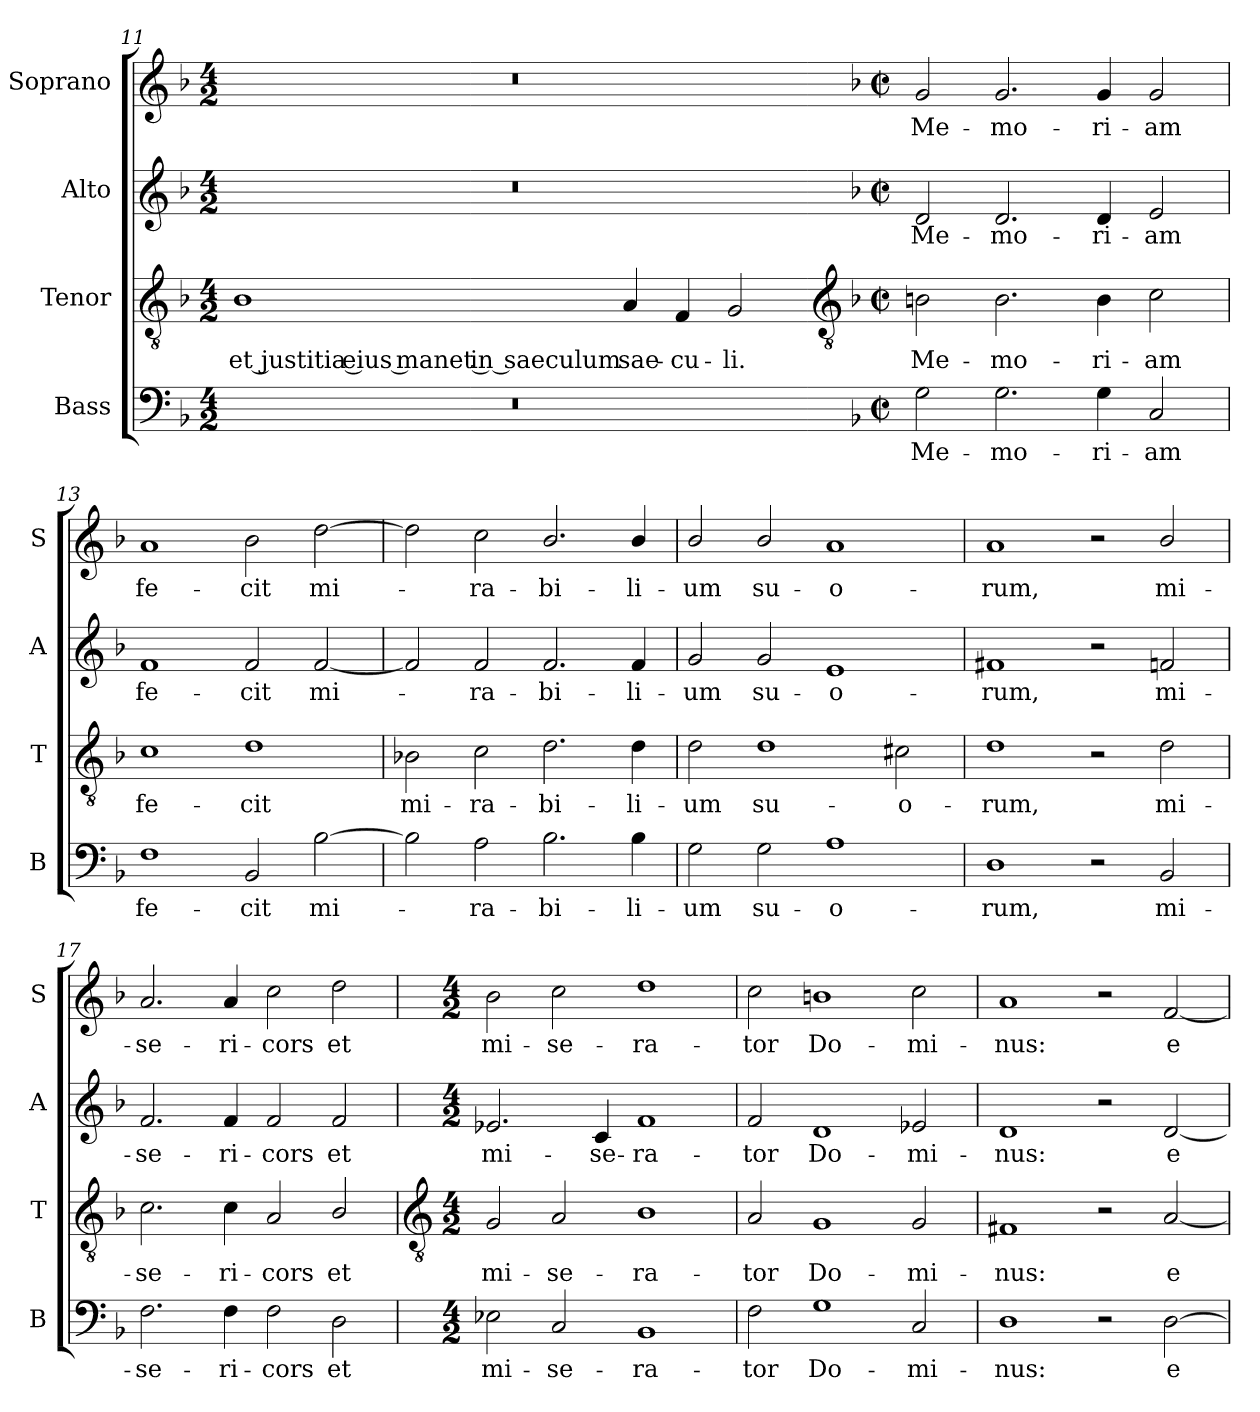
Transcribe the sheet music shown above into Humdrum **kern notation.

**kern	**text	**kern	**text	**kern	**text	**kern	**text
*part4	*part4	*part3	*part3	*part2	*part2	*part1	*part1
*staff4	*staff4	*staff3	*staff3	*staff2	*staff2	*staff1	*staff1
*I"Bass	*	*I"Tenor	*	*I"Alto	*	*I"Soprano	*
*I'B	*	*I'T	*	*I'A	*	*I'S	*
*clefF4	*	*clefGv2	*	*clefG2	*	*clefG2	*
*k[b-]	*	*k[b-]	*	*k[b-]	*	*k[b-]	*
*F:	*	*F:	*	*F:	*	*F:	*
*M4/2	*	*M4/2	*	*M4/2	*	*M4/2	*
=11	=11	=11	=11	=11	=11	=11	=11
!	!	!	!LO:LY:b	!	!	!	!
0r	.	1B-	et justitia eius manet in saeculum	0r	.	0r	.
!	!	!	!LO:LY:b	!	!	!	!
.	.	4A	sae-	.	.	.	.
!	!	!	!LO:LY:b	!	!	!	!
.	.	4F	-cu-	.	.	.	.
!	!	!	!LO:LY:b	!	!	!	!
.	.	2G	-li.	.	.	.	.
!!LO:LB:g=z
=12||	=12||	=12-	=12||	=12||	=12||	=12||	=12||
*	*	*clefGv2	*	*	*	*	*
*k[b-]	*	*	*	*k[b-]	*	*k[b-]	*
*F:	*	*	*	*F:	*	*F:	*
*M4/2	*	*M4/2	*	*M4/2	*	*M4/2	*
*met(c|)	*	*met(c|)	*	*met(c|)	*	*met(c|)	*
!	!LO:LY:b	!	!LO:LY:b	!	!LO:LY:b	!	!LO:LY:b
2G	Me-	2Bn	Me-	2d	Me-	2g	Me-
!	!LO:LY:b	!	!LO:LY:b	!	!LO:LY:b	!	!LO:LY:b
2.G	-mo-	2.B	-mo-	2.d	-mo-	2.g	-mo-
!	!LO:LY:b	!	!LO:LY:b	!	!LO:LY:b	!	!LO:LY:b
4G	-ri-	4B	-ri-	4d	-ri-	4g	-ri-
!	!LO:LY:b	!	!LO:LY:b	!	!LO:LY:b	!	!LO:LY:b
2C	-am	2c	-am	2e	-am	2g	-am
=13	=13	=13	=13	=13	=13	=13	=13
!	!LO:LY:b	!	!LO:LY:b	!	!LO:LY:b	!	!LO:LY:b
1F	fe-	1c	fe-	1f	fe-	1a	fe-
!	!LO:LY:b	!	!LO:LY:b	!	!LO:LY:b	!	!LO:LY:b
2BB-	-cit	1d	-cit	2f	-cit	2b-	-cit
!	!LO:LY:b	!	!	!	!LO:LY:b	!	!LO:LY:b
[2B-	mi-	.	.	[2f	mi-	[2dd	mi-
=14	=14	=14	=14	=14	=14	=14	=14
!	!	!	!LO:LY:b	!	!	!	!
2B-]	.	2B-X	mi-	2f]	.	2dd]	.
!	!LO:LY:b	!	!LO:LY:b	!	!LO:LY:b	!	!LO:LY:b
2A	ra-	2c	-ra-	2f	ra-	2cc	ra-
!	!LO:LY:b	!	!LO:LY:b	!	!LO:LY:b	!	!LO:LY:b
2.B-	-bi-	2.d	-bi-	2.f	-bi-	2.b-/	-bi-
!	!LO:LY:b	!	!LO:LY:b	!	!LO:LY:b	!	!LO:LY:b
4B-	-li-	4d	-li-	4f	-li-	4b-/	-li-
=15	=15	=15	=15	=15	=15	=15	=15
!	!LO:LY:b	!	!LO:LY:b	!	!LO:LY:b	!	!LO:LY:b
2G	-um	2d	-um	2g	-um	2b-/	-um
!	!LO:LY:b	!	!LO:LY:b	!	!LO:LY:b	!	!LO:LY:b
2G	su-	1d	su-	2g	su-	2b-/	su-
!	!LO:LY:b	!	!	!	!LO:LY:b	!	!LO:LY:b
1A	-o-	.	.	1e	-o-	1a	-o-
!	!	!	!LO:LY:b	!	!	!	!
.	.	2c#X	-o-	.	.	.	.
=16	=16	=16	=16	=16	=16	=16	=16
!	!LO:LY:b	!	!LO:LY:b	!	!LO:LY:b	!	!LO:LY:b
1D	-rum,	1d	-rum,	1f#X	-rum,	1a	-rum,
2r	.	2r	.	2r	.	2r	.
!	!LO:LY:b	!	!LO:LY:b	!	!LO:LY:b	!	!LO:LY:b
2BB-	mi-	2d	mi-	2fn	mi-	2b-/	mi-
=17	=17	=17	=17	=17	=17	=17	=17
!	!LO:LY:b	!	!LO:LY:b	!	!LO:LY:b	!	!LO:LY:b
2.F	-se-	2.c	-se-	2.f	-se-	2.a	-se-
!	!LO:LY:b	!	!LO:LY:b	!	!LO:LY:b	!	!LO:LY:b
4F	-ri-	4c	-ri-	4f	-ri-	4a	-ri-
!	!LO:LY:b	!	!LO:LY:b	!	!LO:LY:b	!	!LO:LY:b
2F	-cors	2A	-cors	2f	-cors	2cc	-cors
!	!LO:LY:b	!	!LO:LY:b	!	!LO:LY:b	!	!LO:LY:b
2D	et	2B-/	et	2f	et	2dd	et
!!LO:LB:g=z
=18	=18	=18	=18	=18	=18	=18	=18
*	*	*clefGv2	*	*	*	*	*
*M4/2	*	*M4/2	*	*M4/2	*	*M4/2	*
!	!LO:LY:b	!	!LO:LY:b	!	!LO:LY:b	!	!LO:LY:b
2E-X	mi-	2G	mi-	2.e-X	mi-	2b-	mi-
!	!LO:LY:b	!	!LO:LY:b	!	!	!	!LO:LY:b
2C	-se-	2A	-se-	.	.	2cc	-se-
!	!	!	!	!	!LO:LY:b	!	!
.	.	.	.	4c	-se-	.	.
!	!LO:LY:b	!	!LO:LY:b	!	!LO:LY:b	!	!LO:LY:b
1BB-	-ra-	1B-	-ra-	1f	-ra-	1dd	-ra-
=19	=19	=19	=19	=19	=19	=19	=19
!	!LO:LY:b	!	!LO:LY:b	!	!LO:LY:b	!	!LO:LY:b
2F	-tor	2A	-tor	2f	-tor	2cc	-tor
!	!LO:LY:b	!	!LO:LY:b	!	!LO:LY:b	!	!LO:LY:b
1G	Do-	1G	Do-	1d	Do-	1bn	Do-
!	!LO:LY:b	!	!LO:LY:b	!	!LO:LY:b	!	!LO:LY:b
2C	-mi-	2G	-mi-	2e-X	-mi-	2cc	-mi-
=20	=20	=20	=20	=20	=20	=20	=20
!	!LO:LY:b	!	!LO:LY:b	!	!LO:LY:b	!	!LO:LY:b
1D	-nus:	1F#X	-nus:	1d	-nus:	1a	-nus:
2r	.	2r	.	2r	.	2r	.
!	!LO:LY:b	!	!LO:LY:b	!	!LO:LY:b	!	!LO:LY:b
[2D	e-	[2A	e-	[2d	e-	[2f	e-
=	=	=	=	=	=	=	=
*-	*-	*-	*-	*-	*-	*-	*-
